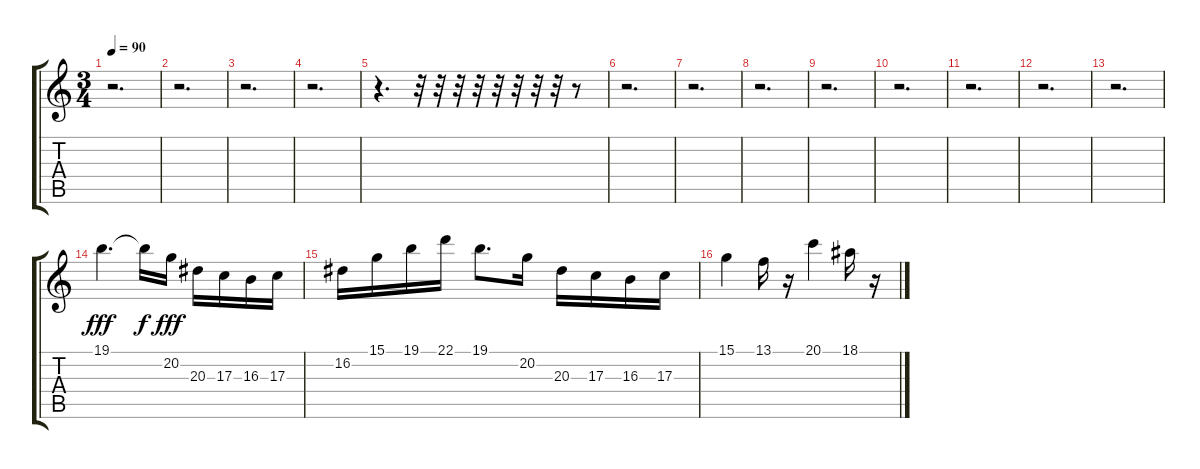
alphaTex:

\track "" {instrument celesta}
\staff {score tabs}
\tuning (E4 B3 G3 D3 A2 E2) {hide}
\ts (3 4)
\tempo 90
\clef g2
\ks c
r.2{d dy fff} |
r.2{d} |
r.2{d} |
r.2{d} |
r.4{d} r.32 r.32 r.32 r.32 r.32 r.32 r.32 r.32 r.8 |
r.2{d} |
r.2{d} |
r.2{d} |
r.2{d} |
r.2{d} |
r.2{d} |
r.2{d} |
r.2{d} |
19.1.4{d volume 15} 19.1{t}.16{dy f} 20.2.16{dy fff} 20.3.16 17.3.16 16.3.16 17.3.16 |
16.2.16 15.1.16 19.1.16 22.1.16 19.1.8{d} 20.2.16 20.3.16 17.3.16 16.3.16 17.3.16 |
15.1.4 13.1.16 r.16 20.1.4 18.1.16 r.16
